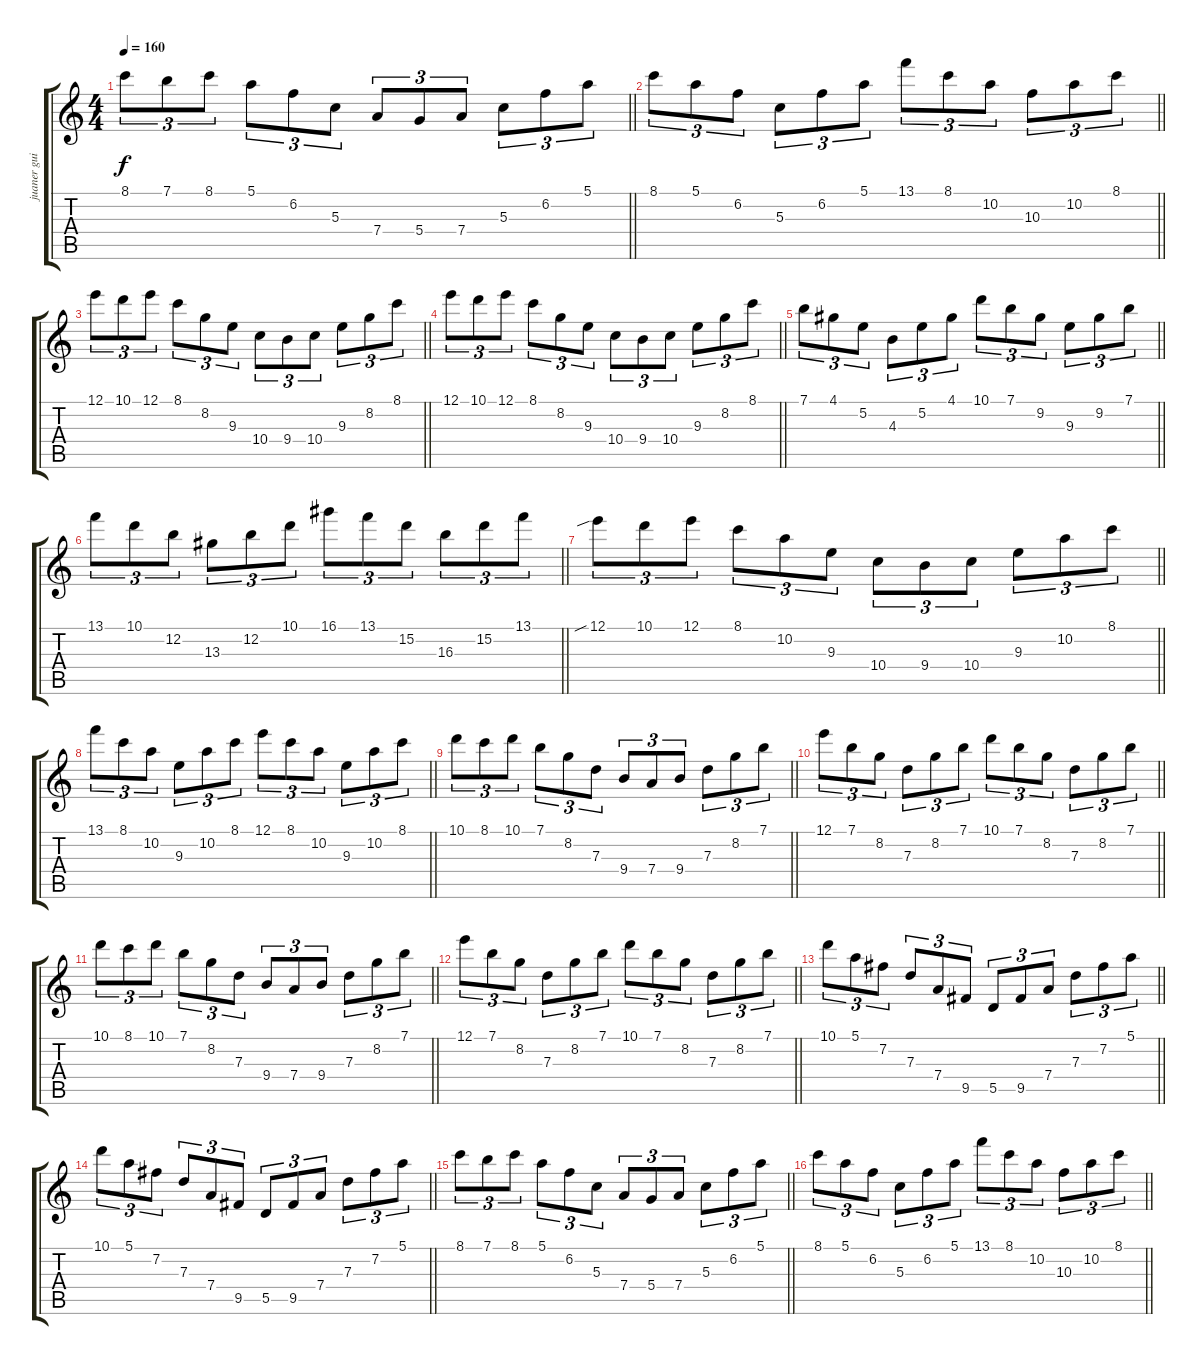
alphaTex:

\track ("juaner guitar 1" "juaner gui") {instrument distortionguitar}
\staff {score tabs}
\tuning (E4 B3 G3 D3 A2 E2) {hide}
\ts (4 4)
\tempo 160
\clef g2
\barLineRight lightlight
\ks c
8.1.8{tu (3 2) dy f} 7.1.8{tu (3 2)} 8.1.8{tu (3 2)} 5.1.8{tu (3 2)} 6.2.8{tu (3 2)} 5.3.8{tu (3 2)} 7.4.8{tu (3 2)} 5.4.8{tu (3 2)} 7.4.8{tu (3 2)} 5.3.8{tu (3 2)} 6.2.8{tu (3 2)} 5.1.8{tu (3 2)} |
\barLineRight lightlight
8.1.8{tu (3 2)} 5.1.8{tu (3 2)} 6.2.8{tu (3 2)} 5.3.8{tu (3 2)} 6.2.8{tu (3 2)} 5.1.8{tu (3 2)} 13.1.8{tu (3 2)} 8.1.8{tu (3 2)} 10.2.8{tu (3 2)} 10.3.8{tu (3 2)} 10.2.8{tu (3 2)} 8.1.8{tu (3 2)} |
\barLineRight lightlight
12.1.8{tu (3 2)} 10.1.8{tu (3 2)} 12.1.8{tu (3 2)} 8.1.8{tu (3 2)} 8.2.8{tu (3 2)} 9.3.8{tu (3 2)} 10.4.8{tu (3 2)} 9.4.8{tu (3 2)} 10.4.8{tu (3 2)} 9.3.8{tu (3 2)} 8.2.8{tu (3 2)} 8.1.8{tu (3 2)} |
\barLineRight lightlight
12.1.8{tu (3 2)} 10.1.8{tu (3 2)} 12.1.8{tu (3 2)} 8.1.8{tu (3 2)} 8.2.8{tu (3 2)} 9.3.8{tu (3 2)} 10.4.8{tu (3 2)} 9.4.8{tu (3 2)} 10.4.8{tu (3 2)} 9.3.8{tu (3 2)} 8.2.8{tu (3 2)} 8.1.8{tu (3 2)} |
\barLineRight lightlight
7.1.8{tu (3 2)} 4.1.8{tu (3 2)} 5.2.8{tu (3 2)} 4.3.8{tu (3 2)} 5.2.8{tu (3 2)} 4.1.8{tu (3 2)} 10.1.8{tu (3 2)} 7.1.8{tu (3 2)} 9.2.8{tu (3 2)} 9.3.8{tu (3 2)} 9.2.8{tu (3 2)} 7.1.8{tu (3 2)} |
\barLineRight lightlight
13.1.8{tu (3 2)} 10.1.8{tu (3 2)} 12.2.8{tu (3 2)} 13.3.8{tu (3 2)} 12.2.8{tu (3 2)} 10.1.8{tu (3 2)} 16.1.8{tu (3 2)} 13.1.8{tu (3 2)} 15.2.8{tu (3 2)} 16.3.8{tu (3 2)} 15.2.8{tu (3 2)} 13.1.8{tu (3 2)} |
\barLineRight lightlight
12.1{sib}.8{tu (3 2)} 10.1.8{tu (3 2)} 12.1.8{tu (3 2)} 8.1.8{tu (3 2)} 10.2.8{tu (3 2)} 9.3.8{tu (3 2)} 10.4.8{tu (3 2)} 9.4.8{tu (3 2)} 10.4.8{tu (3 2)} 9.3.8{tu (3 2)} 10.2.8{tu (3 2)} 8.1.8{tu (3 2)} |
\barLineRight lightlight
13.1.8{tu (3 2)} 8.1.8{tu (3 2)} 10.2.8{tu (3 2)} 9.3.8{tu (3 2)} 10.2.8{tu (3 2)} 8.1.8{tu (3 2)} 12.1.8{tu (3 2)} 8.1.8{tu (3 2)} 10.2.8{tu (3 2)} 9.3.8{tu (3 2)} 10.2.8{tu (3 2)} 8.1.8{tu (3 2)} |
\barLineRight lightlight
10.1.8{tu (3 2)} 8.1.8{tu (3 2)} 10.1.8{tu (3 2)} 7.1.8{tu (3 2)} 8.2.8{tu (3 2)} 7.3.8{tu (3 2)} 9.4.8{tu (3 2)} 7.4.8{tu (3 2)} 9.4.8{tu (3 2)} 7.3.8{tu (3 2)} 8.2.8{tu (3 2)} 7.1.8{tu (3 2)} |
\barLineRight lightlight
12.1.8{tu (3 2)} 7.1.8{tu (3 2)} 8.2.8{tu (3 2)} 7.3.8{tu (3 2)} 8.2.8{tu (3 2)} 7.1.8{tu (3 2)} 10.1.8{tu (3 2)} 7.1.8{tu (3 2)} 8.2.8{tu (3 2)} 7.3.8{tu (3 2)} 8.2.8{tu (3 2)} 7.1.8{tu (3 2)} |
\barLineRight lightlight
10.1.8{tu (3 2)} 8.1.8{tu (3 2)} 10.1.8{tu (3 2)} 7.1.8{tu (3 2)} 8.2.8{tu (3 2)} 7.3.8{tu (3 2)} 9.4.8{tu (3 2)} 7.4.8{tu (3 2)} 9.4.8{tu (3 2)} 7.3.8{tu (3 2)} 8.2.8{tu (3 2)} 7.1.8{tu (3 2)} |
\barLineRight lightlight
12.1.8{tu (3 2)} 7.1.8{tu (3 2)} 8.2.8{tu (3 2)} 7.3.8{tu (3 2)} 8.2.8{tu (3 2)} 7.1.8{tu (3 2)} 10.1.8{tu (3 2)} 7.1.8{tu (3 2)} 8.2.8{tu (3 2)} 7.3.8{tu (3 2)} 8.2.8{tu (3 2)} 7.1.8{tu (3 2)} |
\barLineRight lightlight
10.1.8{tu (3 2)} 5.1.8{tu (3 2)} 7.2.8{tu (3 2)} 7.3.8{tu (3 2)} 7.4.8{tu (3 2)} 9.5.8{tu (3 2)} 5.5.8{tu (3 2)} 9.5.8{tu (3 2)} 7.4.8{tu (3 2)} 7.3.8{tu (3 2)} 7.2.8{tu (3 2)} 5.1.8{tu (3 2)} |
\barLineRight lightlight
10.1.8{tu (3 2)} 5.1.8{tu (3 2)} 7.2.8{tu (3 2)} 7.3.8{tu (3 2)} 7.4.8{tu (3 2)} 9.5.8{tu (3 2)} 5.5.8{tu (3 2)} 9.5.8{tu (3 2)} 7.4.8{tu (3 2)} 7.3.8{tu (3 2)} 7.2.8{tu (3 2)} 5.1.8{tu (3 2)} |
\barLineRight lightlight
8.1.8{tu (3 2)} 7.1.8{tu (3 2)} 8.1.8{tu (3 2)} 5.1.8{tu (3 2)} 6.2.8{tu (3 2)} 5.3.8{tu (3 2)} 7.4.8{tu (3 2)} 5.4.8{tu (3 2)} 7.4.8{tu (3 2)} 5.3.8{tu (3 2)} 6.2.8{tu (3 2)} 5.1.8{tu (3 2)} |
\barLineRight lightlight
8.1.8{tu (3 2)} 5.1.8{tu (3 2)} 6.2.8{tu (3 2)} 5.3.8{tu (3 2)} 6.2.8{tu (3 2)} 5.1.8{tu (3 2)} 13.1.8{tu (3 2)} 8.1.8{tu (3 2)} 10.2.8{tu (3 2)} 10.3.8{tu (3 2)} 10.2.8{tu (3 2)} 8.1.8{tu (3 2)}
